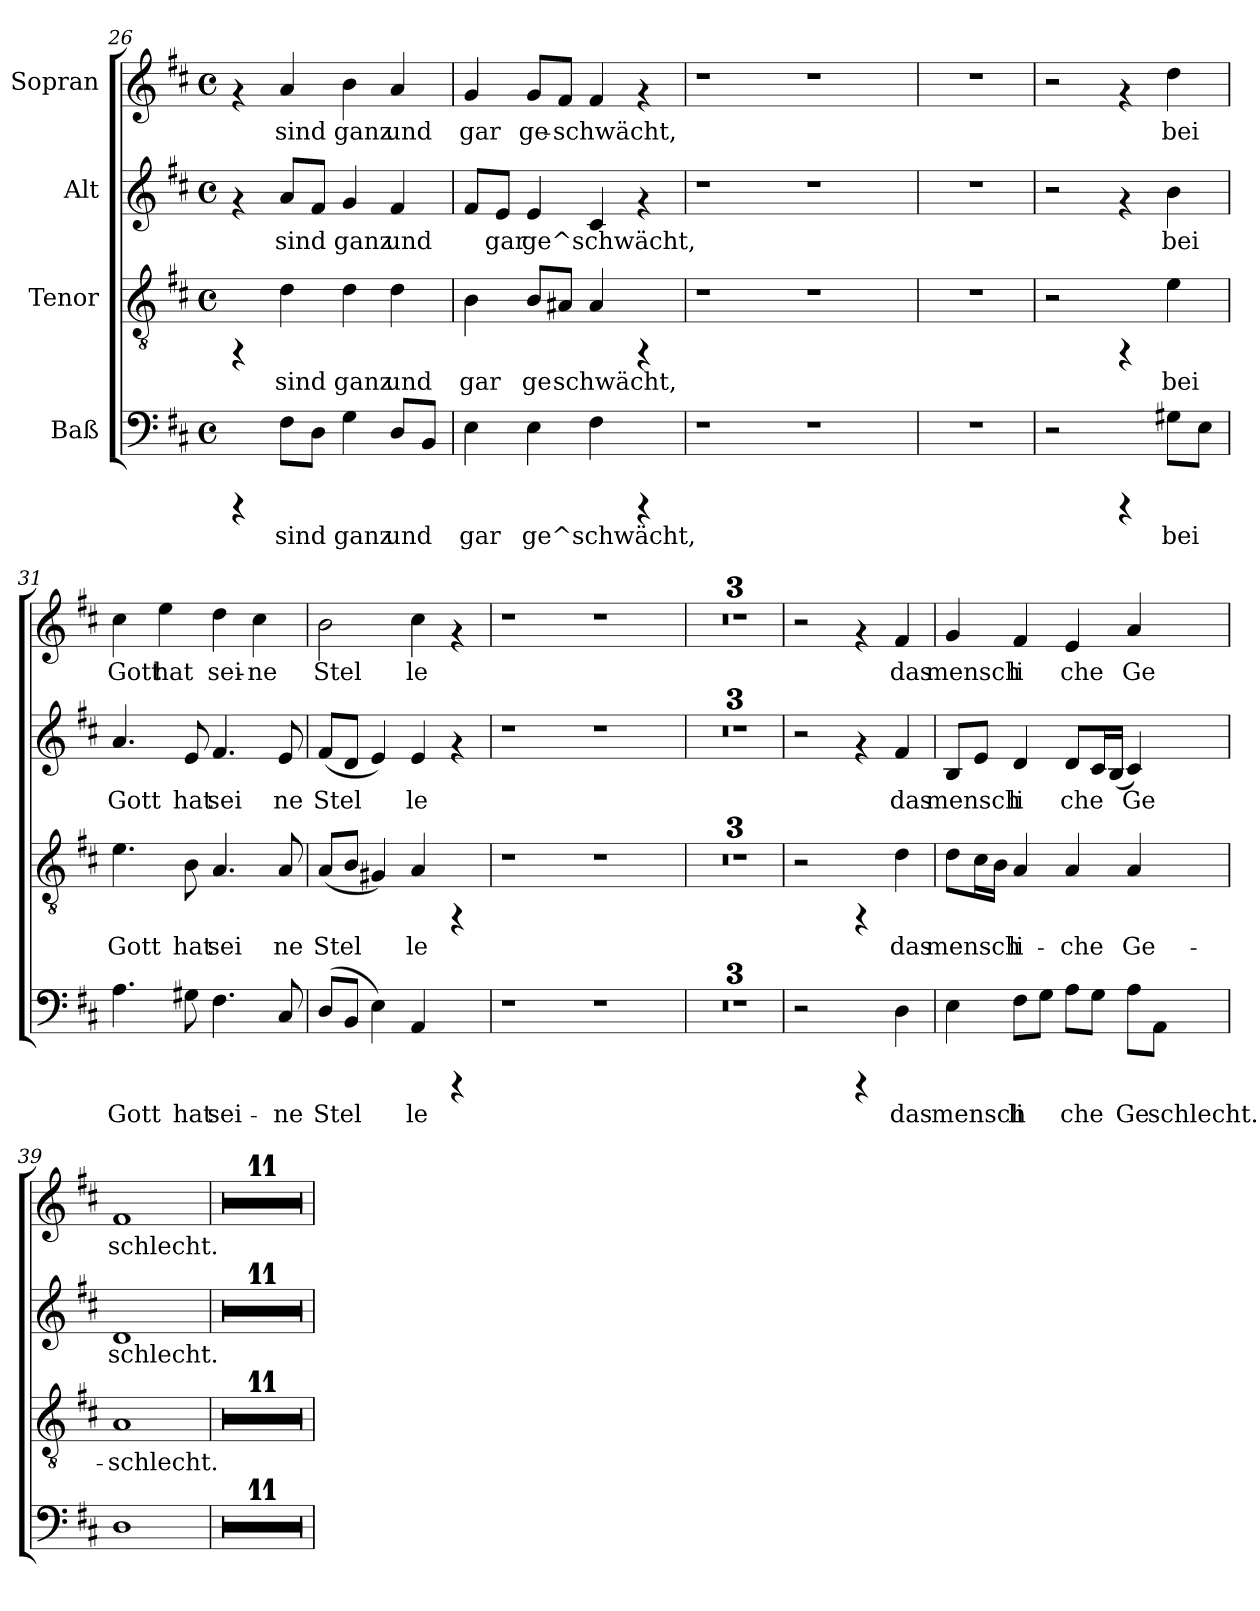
**kern	**text	**kern	**text	**kern	**text	**kern	**text
*part4	*part4	*part3	*part3	*part2	*part2	*part1	*part1
*staff4	*staff4	*staff3	*staff3	*staff2	*staff2	*staff1	*staff1
*I"Baß	*	*I"Tenor	*	*I"Alt	*	*I"Sopran	*
*clefF4	*	*clefGv2	*	*clefG2	*	*clefG2	*
*k[f#c#]	*	*k[f#c#]	*	*k[f#c#]	*	*k[f#c#]	*
*D:	*	*D:	*	*D:	*	*D:	*
*M4/4	*	*M4/4	*	*M4/4	*	*M4/4	*
*met(c)	*	*met(c)	*	*met(c)	*	*met(c)	*
=26	=26	=26	=26	=26	=26	=26	=26
4rCCC	.	4rFF	.	4rf	.	4rf	.
!	!LO:LY:b:cj	!	!LO:LY:b:cj	!	!LO:LY:b:cj	!	!LO:LY:b:cj
8F#\L	sind	4d\	sind	8a/L	sind	4a/	sind
!	!LO:LY:b:cj	!	!	!	!LO:LY:b:cj	!	!
8D\J	.	.	.	8f#/J	.	.	.
!	!LO:LY:b:cj	!	!LO:LY:b:cj	!	!LO:LY:b:cj	!	!LO:LY:b:cj
4G\	ganz	4d\	ganz	4g/	ganz	4b\	ganz
!	!LO:LY:b:cj	!	!LO:LY:b:cj	!	!LO:LY:b:cj	!	!LO:LY:b:cj
8D/L	und	4d\	und	4f#/	und	4a/	und
!	!LO:LY:b:cj	!	!	!	!	!	!
8BB/J	.	.	.	.	.	.	.
=27	=27	=27	=27	=27	=27	=27	=27
!	!LO:LY:b:cj	!	!LO:LY:b:cj	!	!LO:LY:b:cj	!	!LO:LY:b:cj
4E\	gar	4B\	gar	8f#/L	.	4g/	gar
!	!	!	!	!	!LO:LY:b:cj	!	!
.	.	.	.	8e/J	gar	.	.
!	!LO:LY:b:cj	!	!LO:LY:b:cj	!	!LO:LY:b:cj	!	!LO:LY:b:cj
4E\	ge^schwächt,-	8B/L	ge	4e/	ge^schwächt,	8g/L	ge-
!	!	!	!LO:LY:b:cj	!	!	!	!LO:LY:b:cj
.	.	8A#X/J	schwächt,	.	.	8f#/J	-schwächt,
!	!LO:LY:b:cj	!	!LO:LY:b:cj	!	!LO:LY:b:cj	!	!LO:LY:b:cj
4F#\	--	4A#/	.	4c#/	.	4f#/	.
4rCCC	.	4rFF	.	4rf	.	4rf	.
=28	=28	=28	=28	=28	=28	=28	=28
1r	.	1r	.	1r	.	1r	.
1r	.	1r	.	1r	.	1r	.
=29	=29	=29	=29	=29	=29	=29	=29
1r	.	1r	.	1r	.	1r	.
=30	=30	=30	=30	=30	=30	=30	=30
2r	.	2r	.	2r	.	2r	.
4rCCC	.	4rFF	.	4rf	.	4rf	.
!	!LO:LY:b:cj	!	!LO:LY:b:cj	!	!LO:LY:b:cj	!	!LO:LY:b:cj
8G#X\L	-bei	4e\	bei	4b\	bei	4dd\	bei
!	!LO:LY:b:cj	!	!	!	!	!	!
8E\J	.	.	.	.	.	.	.
=31	=31	=31	=31	=31	=31	=31	=31
!	!LO:LY:b:cj	!	!LO:LY:b:cj	!	!LO:LY:b:cj	!	!LO:LY:b:cj
4.A\	Gott	4.e\	Gott	4.a/	Gott	4cc#\	Gott
!	!	!	!	!	!	!	!LO:LY:b:cj
.	.	.	.	.	.	4ee\	hat
!	!LO:LY:b:cj	!	!LO:LY:b:cj	!	!LO:LY:b:cj	!	!
8G#X\	hat	8B\	hat	8e/	hat	.	.
!	!LO:LY:b:cj	!	!LO:LY:b:cj	!	!LO:LY:b:cj	!	!LO:LY:b:cj
4.F#\	sei-	4.A/	sei	4.f#/	sei	4dd\	sei-
!	!	!	!	!	!	!	!LO:LY:b:cj
.	.	.	.	.	.	4cc#\	-ne
!	!LO:LY:b:cj	!	!LO:LY:b:cj	!	!LO:LY:b:cj	!	!
8C#/	-ne	8A/	ne	8e/	ne	.	.
!!LO:LB:g=z
=32	=32	=32	=32	=32	=32	=32	=32
!	!LO:LY:b:cj	!	!LO:LY:b:cj	!	!LO:LY:b:cj	!	!LO:LY:b:cj
(>8D/L	Stel	(<8A/L	Stel-	(<8f#/L	Stel	2b\	Stel
!	!LO:LY:b:cj	!	!LO:LY:b:cj	!	!LO:LY:b:cj	!	!
8BB/J	.	8B/J	--	8d/J	.	.	.
!	!LO:LY:b:cj	!	!LO:LY:b:cj	!	!LO:LY:b:cj	!	!
4E\)	.	4G#X/)	--	4e/)	.	.	.
!	!LO:LY:b:cj	!	!LO:LY:b:cj	!	!LO:LY:b:cj	!	!LO:LY:b:cj
4AA/	le	4A/	-le	4e/	le	4cc#\	le
4rCCC	.	4rFF	.	4rf	.	4rf	.
=33	=33	=33	=33	=33	=33	=33	=33
1r	.	1r	.	1r	.	1r	.
1r	.	1r	.	1r	.	1r	.
=34	=34	=34	=34	=34	=34	=34	=34
1r	.	1r	.	1r	.	1r	.
=35	=35	=35	=35	=35	=35	=35	=35
1r	.	1r	.	1r	.	1r	.
=36	=36	=36	=36	=36	=36	=36	=36
1r	.	1r	.	1r	.	1r	.
=37	=37	=37	=37	=37	=37	=37	=37
2r	.	2r	.	2r	.	2r	.
4rCCC	.	4rFF	.	4rf	.	4rf	.
!	!LO:LY:b:cj	!	!LO:LY:b:cj	!	!LO:LY:b:cj	!	!LO:LY:b:cj
4D\	das	4d\	das	4f#/	das	4f#/	das
=38	=38	=38	=38	=38	=38	=38	=38
!	!LO:LY:b:cj	!	!LO:LY:b:cj	!	!LO:LY:b:cj	!	!LO:LY:b:cj
4E\	mensch	8d\L	mensch-	8B/L	mensch	4g/	mensch
!	!	!	!LO:LY:b:cj	!	!LO:LY:b:cj	!	!
.	.	16c#\	--	8e/J	.	.	.
!	!	!	!LO:LY:b:cj	!	!	!	!
.	.	16B\J	--	.	.	.	.
!	!LO:LY:b:cj	!	!LO:LY:b:cj	!	!LO:LY:b:cj	!	!LO:LY:b:cj
8F#\L	li	4A/	-li-	4d/	li	4f#/	li
!	!LO:LY:b:cj	!	!	!	!	!	!
8G\J	.	.	.	.	.	.	.
!	!LO:LY:b:cj	!	!LO:LY:b:cj	!	!LO:LY:b:cj	!	!LO:LY:b:cj
8A\L	che	4A/	-che	8d/L	che	4e/	che
!	!LO:LY:b:cj	!	!	!	!LO:LY:b:cj	!	!
8G\J	.	.	.	16c#/	.	.	.
!	!	!	!	!	!LO:LY:b:cj	!	!
.	.	.	.	(>16B/J	.	.	.
!	!LO:LY:b:cj	!	!LO:LY:b:cj	!	!LO:LY:b:cj	!	!LO:LY:b:cj
8A\L	Ge	4A/	Ge-	4c#/)	Ge	4a/	Ge
!	!LO:LY:b:cj	!	!	!	!	!	!
8AA\J	schlecht.	.	.	.	.	.	.
=39	=39	=39	=39	=39	=39	=39	=39
!	!LO:LY:b:cj	!	!LO:LY:b:cj	!	!LO:LY:b:cj	!	!LO:LY:b:cj
1D	.	1A	-schlecht.	1d	schlecht.	1f#	schlecht.
=40	=40	=40	=40	=40	=40	=40	=40
1r	.	1r	.	1r	.	1r	.
=41	=41	=41	=41	=41	=41	=41	=41
1r	.	1r	.	1r	.	1r	.
=42	=42	=42	=42	=42	=42	=42	=42
1r	.	1r	.	1r	.	1r	.
=43	=43	=43	=43	=43	=43	=43	=43
1r	.	1r	.	1r	.	1r	.
=44	=44	=44	=44	=44	=44	=44	=44
1r	.	1r	.	1r	.	1r	.
=45	=45	=45	=45	=45	=45	=45	=45
1r	.	1r	.	1r	.	1r	.
=46	=46	=46	=46	=46	=46	=46	=46
1r	.	1r	.	1r	.	1r	.
=47	=47	=47	=47	=47	=47	=47	=47
1r	.	1r	.	1r	.	1r	.
=48	=48	=48	=48	=48	=48	=48	=48
1r	.	1r	.	1r	.	1r	.
=49	=49	=49	=49	=49	=49	=49	=49
1r	.	1r	.	1r	.	1r	.
=50	=50	=50	=50	=50	=50	=50	=50
1r	.	1r	.	1r	.	1r	.
=	=	=	=	=	=	=	=
*-	*-	*-	*-	*-	*-	*-	*-
